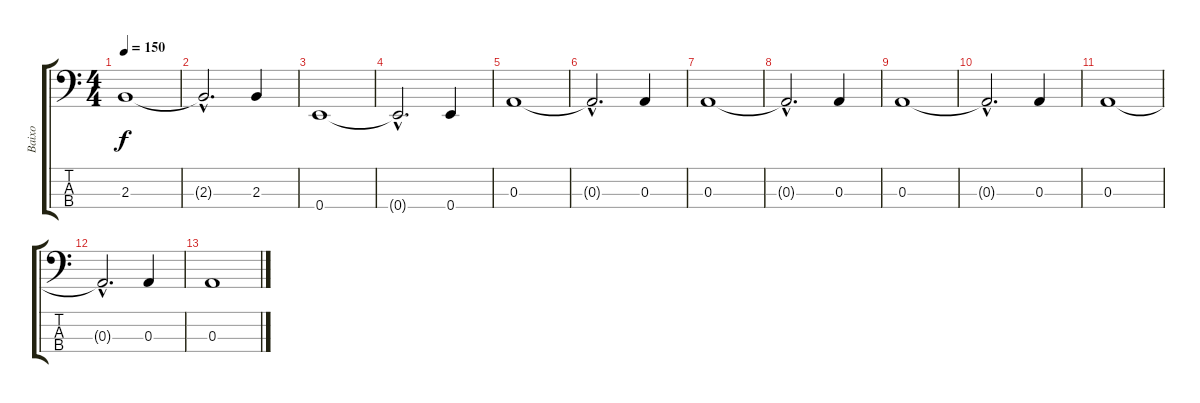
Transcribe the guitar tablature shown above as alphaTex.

\track ("Baixo" "Baixo") {instrument electricbasspick}
\staff {score tabs}
\tuning (G2 D2 A1 E1) {hide}
\ts (4 4)
\tempo 150
\clef f4
\ks c
2.3.1{dy f} |
2.3{hac t}.2{d} 2.3.4 |
0.4.1 |
0.4{hac t}.2{d} 0.4.4 |
0.3.1 |
0.3{hac t}.2{d} 0.3.4 |
0.3.1 |
0.3{hac t}.2{d} 0.3.4 |
0.3.1 |
0.3{hac t}.2{d} 0.3.4 |
0.3.1 |
0.3{hac t}.2{d} 0.3.4 |
0.3.1
